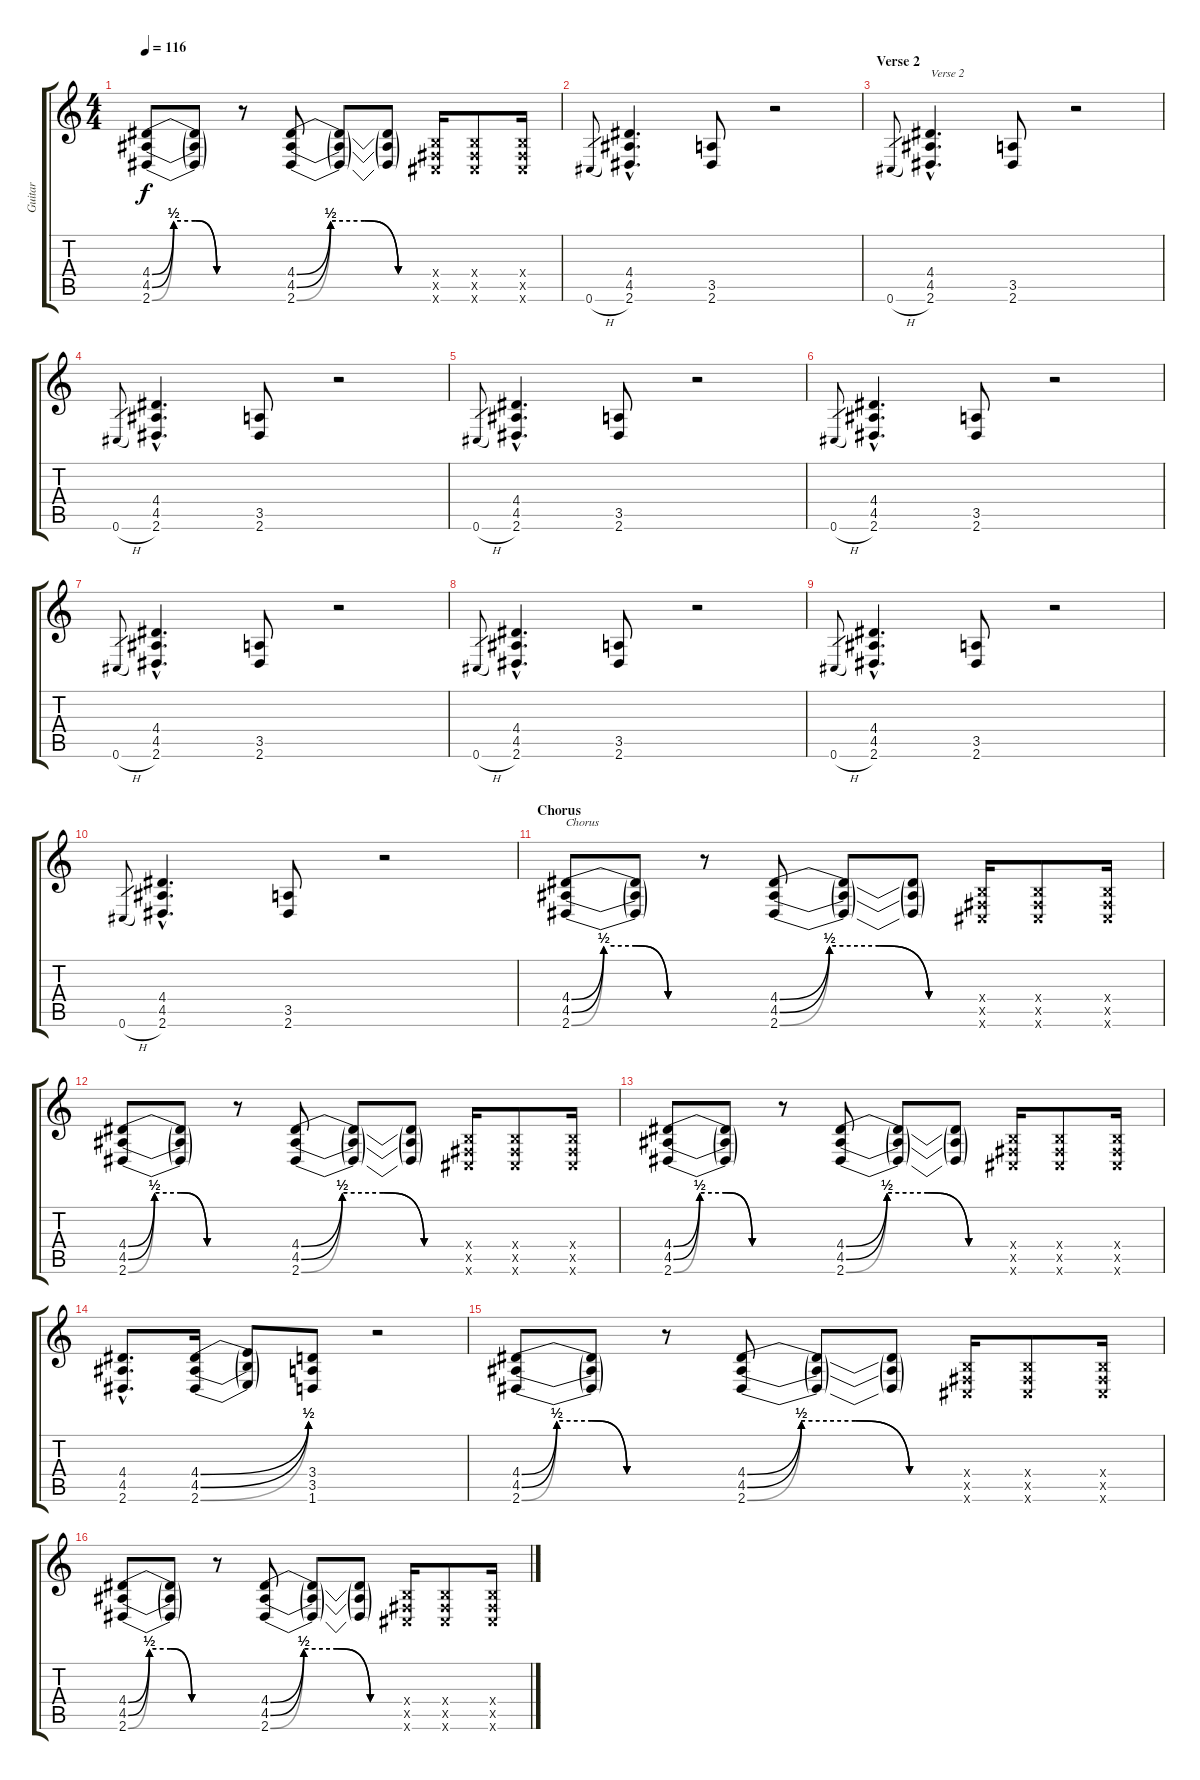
\track ("Guitar" "Guitar") {instrument distortionguitar}
\staff {score tabs}
\tuning (Db4 Ab3 E3 B2 Gb2 Db2) {hide}
\ts (4 4)
\tempo 116
\clef g2
\ks c
(4.4{be (custom 0 0 15 2 30 2 45 0 60 0)} 4.5{be (custom 0 0 15 2 30 2 45 0 60 0)} 2.6{be (custom 0 0 15 2 30 2 45 0 60 0)}).8{dy f} (4.4{t} 4.5{t} 2.6{t}).8 r.8 (4.4{be (custom 0 0 15 2 30 2 45 0 60 0)} 4.5{be (custom 0 0 15 2 30 2 45 0 60 0)} 2.6{be (custom 0 0 15 2 30 2 45 0 60 0)}).8 (4.4{t} 4.5{t} 2.6{t}).8 (4.4{t} 4.5{t} 2.6{t}).8 (0.4{x} 0.5{x} 0.6{x}).16 (0.4{x} 0.5{x} 0.6{x}).8 (0.4{x} 0.5{x} 0.6{x}).16 |
0.6{h}.8{gr} (4.4{hac} 4.5{hac} 2.6{hac}).4{d} (3.5 2.6).8 r.2 |
\section ("" "Verse 2")
0.6{h}.8{gr} (4.4{hac} 4.5{hac} 2.6{hac}).4{d txt "Verse 2"} (3.5 2.6).8 r.2 |
0.6{h}.8{gr} (4.4{hac} 4.5{hac} 2.6{hac}).4{d} (3.5 2.6).8 r.2 |
0.6{h}.8{gr} (4.4{hac} 4.5{hac} 2.6{hac}).4{d} (3.5 2.6).8 r.2 |
0.6{h}.8{gr} (4.4{hac} 4.5{hac} 2.6{hac}).4{d} (3.5 2.6).8 r.2 |
0.6{h}.8{gr} (4.4{hac} 4.5{hac} 2.6{hac}).4{d} (3.5 2.6).8 r.2 |
0.6{h}.8{gr} (4.4{hac} 4.5{hac} 2.6{hac}).4{d} (3.5 2.6).8 r.2 |
0.6{h}.8{gr} (4.4{hac} 4.5{hac} 2.6{hac}).4{d} (3.5 2.6).8 r.2 |
0.6{h}.8{gr} (4.4{hac} 4.5{hac} 2.6{hac}).4{d} (3.5 2.6).8 r.2 |
\section ("" "Chorus")
(4.4{be (custom 0 0 15 2 30 2 45 0 60 0)} 4.5{be (custom 0 0 15 2 30 2 45 0 60 0)} 2.6{be (custom 0 0 15 2 30 2 45 0 60 0)}).8{txt "Chorus"} (4.4{t} 4.5{t} 2.6{t}).8 r.8 (4.4{be (custom 0 0 15 2 30 2 45 0 60 0)} 4.5{be (custom 0 0 15 2 30 2 45 0 60 0)} 2.6{be (custom 0 0 15 2 30 2 45 0 60 0)}).8 (4.4{t} 4.5{t} 2.6{t}).8 (4.4{t} 4.5{t} 2.6{t}).8 (0.4{x} 0.5{x} 0.6{x}).16 (0.4{x} 0.5{x} 0.6{x}).8 (0.4{x} 0.5{x} 0.6{x}).16 |
(4.4{be (custom 0 0 15 2 30 2 45 0 60 0)} 4.5{be (custom 0 0 15 2 30 2 45 0 60 0)} 2.6{be (custom 0 0 15 2 30 2 45 0 60 0)}).8 (4.4{t} 4.5{t} 2.6{t}).8 r.8 (4.4{be (custom 0 0 15 2 30 2 45 0 60 0)} 4.5{be (custom 0 0 15 2 30 2 45 0 60 0)} 2.6{be (custom 0 0 15 2 30 2 45 0 60 0)}).8 (4.4{t} 4.5{t} 2.6{t}).8 (4.4{t} 4.5{t} 2.6{t}).8 (0.4{x} 0.5{x} 0.6{x}).16 (0.4{x} 0.5{x} 0.6{x}).8 (0.4{x} 0.5{x} 0.6{x}).16 |
(4.4{be (custom 0 0 15 2 30 2 45 0 60 0)} 4.5{be (custom 0 0 15 2 30 2 45 0 60 0)} 2.6{be (custom 0 0 15 2 30 2 45 0 60 0)}).8 (4.4{t} 4.5{t} 2.6{t}).8 r.8 (4.4{be (custom 0 0 15 2 30 2 45 0 60 0)} 4.5{be (custom 0 0 15 2 30 2 45 0 60 0)} 2.6{be (custom 0 0 15 2 30 2 45 0 60 0)}).8 (4.4{t} 4.5{t} 2.6{t}).8 (4.4{t} 4.5{t} 2.6{t}).8 (0.4{x} 0.5{x} 0.6{x}).16 (0.4{x} 0.5{x} 0.6{x}).8 (0.4{x} 0.5{x} 0.6{x}).16 |
(4.4{hac} 4.5{hac} 2.6{hac}).8{d} (4.4{be (bend 0 0 60 2)} 4.5{be (bend 0 0 60 2)} 2.6{be (bend 0 0 60 2)}).16 (4.4{t} 4.5{t} 2.6{t}).8 (3.4 3.5 1.6).8 r.2 |
(4.4{be (custom 0 0 15 2 30 2 45 0 60 0)} 4.5{be (custom 0 0 15 2 30 2 45 0 60 0)} 2.6{be (custom 0 0 15 2 30 2 45 0 60 0)}).8 (4.4{t} 4.5{t} 2.6{t}).8 r.8 (4.4{be (custom 0 0 15 2 30 2 45 0 60 0)} 4.5{be (custom 0 0 15 2 30 2 45 0 60 0)} 2.6{be (custom 0 0 15 2 30 2 45 0 60 0)}).8 (4.4{t} 4.5{t} 2.6{t}).8 (4.4{t} 4.5{t} 2.6{t}).8 (0.4{x} 0.5{x} 0.6{x}).16 (0.4{x} 0.5{x} 0.6{x}).8 (0.4{x} 0.5{x} 0.6{x}).16 |
(4.4{be (custom 0 0 15 2 30 2 45 0 60 0)} 4.5{be (custom 0 0 15 2 30 2 45 0 60 0)} 2.6{be (custom 0 0 15 2 30 2 45 0 60 0)}).8 (4.4{t} 4.5{t} 2.6{t}).8 r.8 (4.4{be (custom 0 0 15 2 30 2 45 0 60 0)} 4.5{be (custom 0 0 15 2 30 2 45 0 60 0)} 2.6{be (custom 0 0 15 2 30 2 45 0 60 0)}).8 (4.4{t} 4.5{t} 2.6{t}).8 (4.4{t} 4.5{t} 2.6{t}).8 (0.4{x} 0.5{x} 0.6{x}).16 (0.4{x} 0.5{x} 0.6{x}).8 (0.4{x} 0.5{x} 0.6{x}).16
